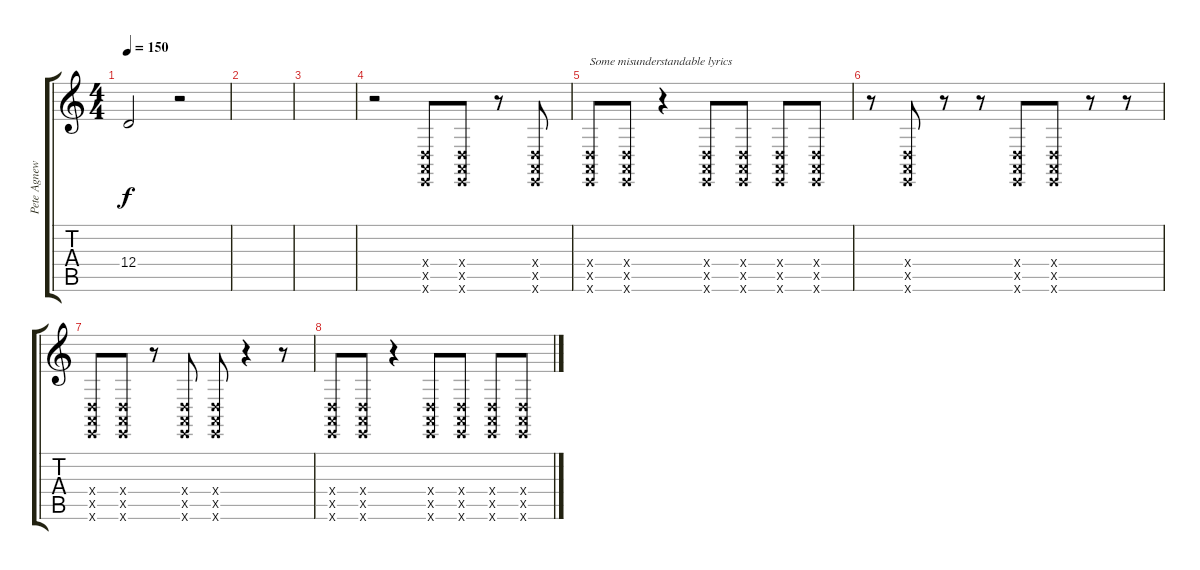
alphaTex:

\track ("Pete Agnew (back vocals)" "Pete Agnew") {instrument bassoon}
\staff {score tabs}
\tuning (E4 B3 G3 D3 A2 E2) {hide}
\ts (4 4)
\tempo 150
\clef g2
\ks c
12.4{t}.2{dy f} r.2 |
|
|
r.2 (0.4{x} 0.5{x} 0.6{x}).8 (0.4{x} 0.5{x} 0.6{x}).8 r.8 (0.4{x} 0.5{x} 0.6{x}).8 |
(0.4{x} 0.5{x} 0.6{x}).8{txt "Some misunderstandable lyrics"} (0.4{x} 0.5{x} 0.6{x}).8 r.4 (0.4{x} 0.5{x} 0.6{x}).8 (0.4{x} 0.5{x} 0.6{x}).8 (0.4{x} 0.5{x} 0.6{x}).8 (0.4{x} 0.5{x} 0.6{x}).8 |
r.8 (0.4{x} 0.5{x} 0.6{x}).8 r.8 r.8 (0.4{x} 0.5{x} 0.6{x}).8 (0.4{x} 0.5{x} 0.6{x}).8 r.8 r.8 |
(0.4{x} 0.5{x} 0.6{x}).8 (0.4{x} 0.5{x} 0.6{x}).8 r.8 (0.4{x} 0.5{x} 0.6{x}).8 (0.4{x} 0.5{x} 0.6{x}).8 r.4 r.8 |
(0.4{x} 0.5{x} 0.6{x}).8 (0.4{x} 0.5{x} 0.6{x}).8 r.4 (0.4{x} 0.5{x} 0.6{x}).8 (0.4{x} 0.5{x} 0.6{x}).8 (0.4{x} 0.5{x} 0.6{x}).8 (0.4{x} 0.5{x} 0.6{x}).8
